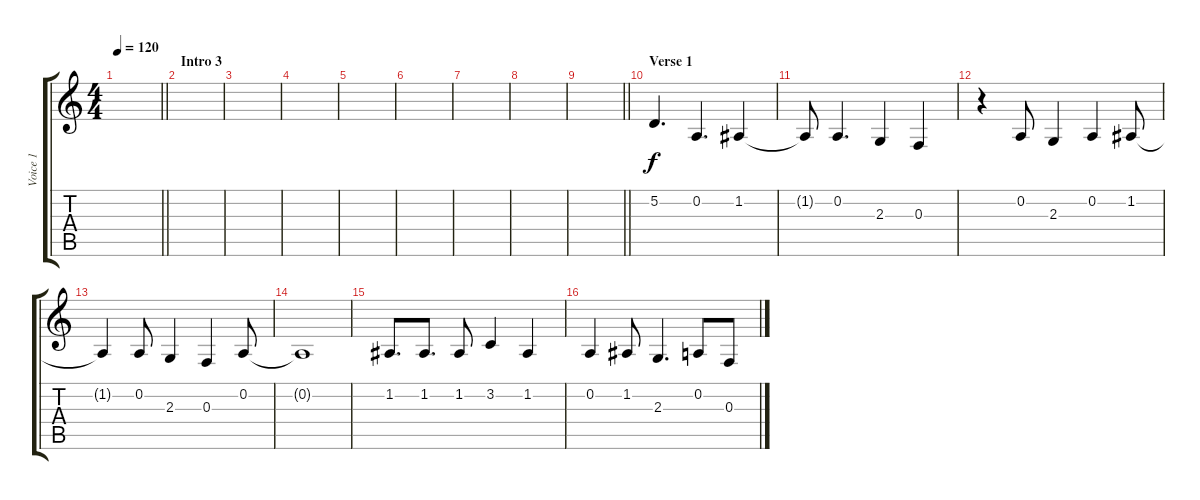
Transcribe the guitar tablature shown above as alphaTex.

\track ("Voice 1" "Voice 1") {instrument englishhorn}
\staff {score tabs}
\tuning (D4 A3 F3 C3 G2 D2) {hide}
\ts (4 4)
\tempo 120
\clef g2
\barLineRight lightlight
\ks c
|
\section ("" "Intro 3")
|
|
|
|
|
|
|
\barLineRight lightlight
|
\section ("" "Verse 1")
5.2.4{d} 0.2.4{d} 1.2.4 |
1.2{t}.8 0.2.4{d} 2.3.4 0.3.4 |
r.4 0.2.8 2.3.4 0.2.4 1.2.8 |
1.2{t}.4 0.2.8 2.3.4 0.3.4 0.2.8 |
0.2{t}.1 |
1.2.8{d} 1.2.8{d} 1.2.8 3.2.4 1.2.4 |
0.2.4 1.2.8 2.3.4{d} 0.2.8 0.3.8
